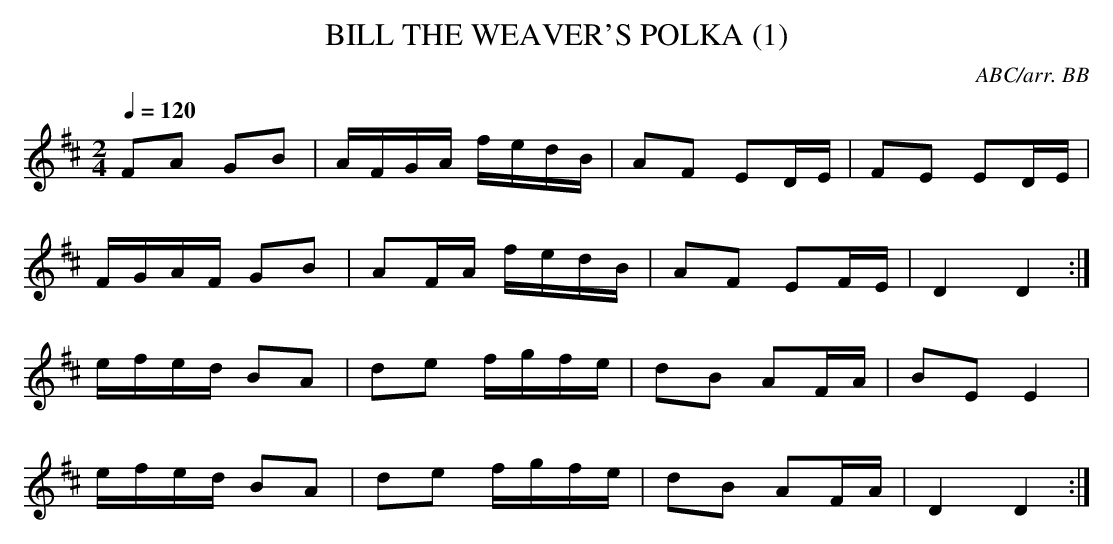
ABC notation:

X:1
T:BILL THE WEAVER'S POLKA (1)
C:ABC/arr. BB
Q:1/4=120
L:1/8
M:2/4
K:D
FA GB|A/F/G/A/ f/e/d/B/|AF ED/E/|FE ED/E/|
F/G/A/F/ GB|AF/A/ f/e/d/B/|AF EF/E/|D2 D2 :|
e/f/e/d/ BA|de f/g/f/e/|dB AF/A/|BE E2|
e/f/e/d/ BA|de f/g/f/e/|dB AF/A/|D2 D2 :|
